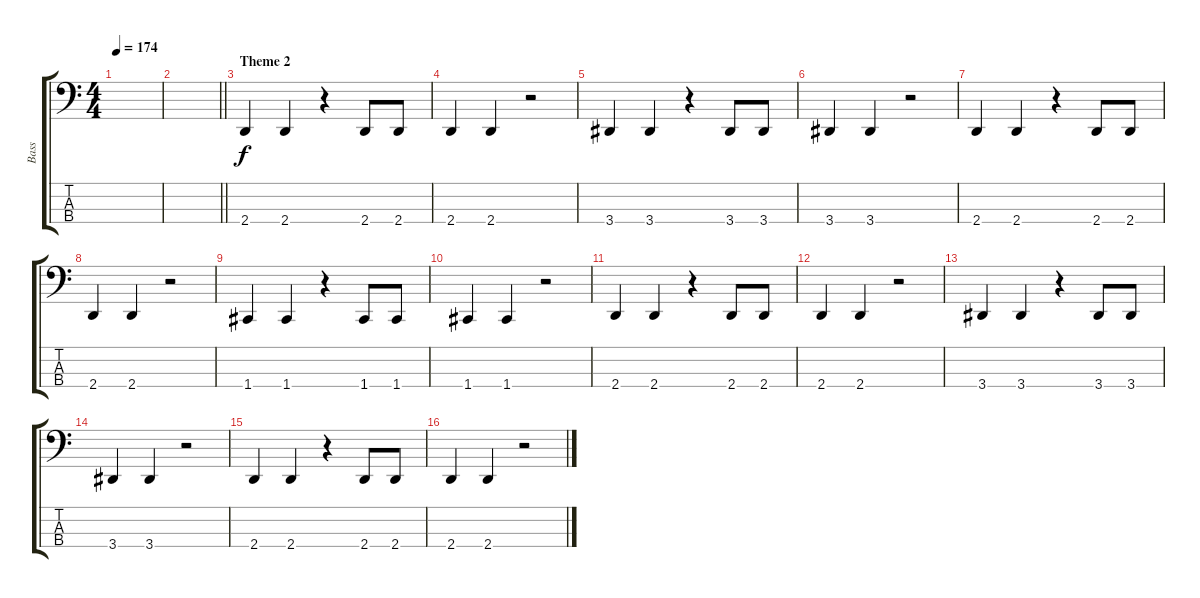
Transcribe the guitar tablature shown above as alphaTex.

\track ("Bass" "Bass") {instrument electricbasspick}
\staff {score tabs}
\tuning (F2 C2 G1 C1) {hide}
\ts (4 4)
\tempo 174
\clef f4
\ks c
|
\barLineRight lightlight
|
\section ("" "Theme 2")
2.4.4 2.4.4 r.4 2.4.8 2.4.8 |
2.4.4 2.4.4 r.2 |
3.4.4 3.4.4 r.4 3.4.8 3.4.8 |
3.4.4 3.4.4 r.2 |
2.4.4 2.4.4 r.4 2.4.8 2.4.8 |
2.4.4 2.4.4 r.2 |
1.4.4 1.4.4 r.4 1.4.8 1.4.8 |
1.4.4 1.4.4 r.2 |
2.4.4 2.4.4 r.4 2.4.8 2.4.8 |
2.4.4 2.4.4 r.2 |
3.4.4 3.4.4 r.4 3.4.8 3.4.8 |
3.4.4 3.4.4 r.2 |
2.4.4 2.4.4 r.4 2.4.8 2.4.8 |
2.4.4 2.4.4 r.2
